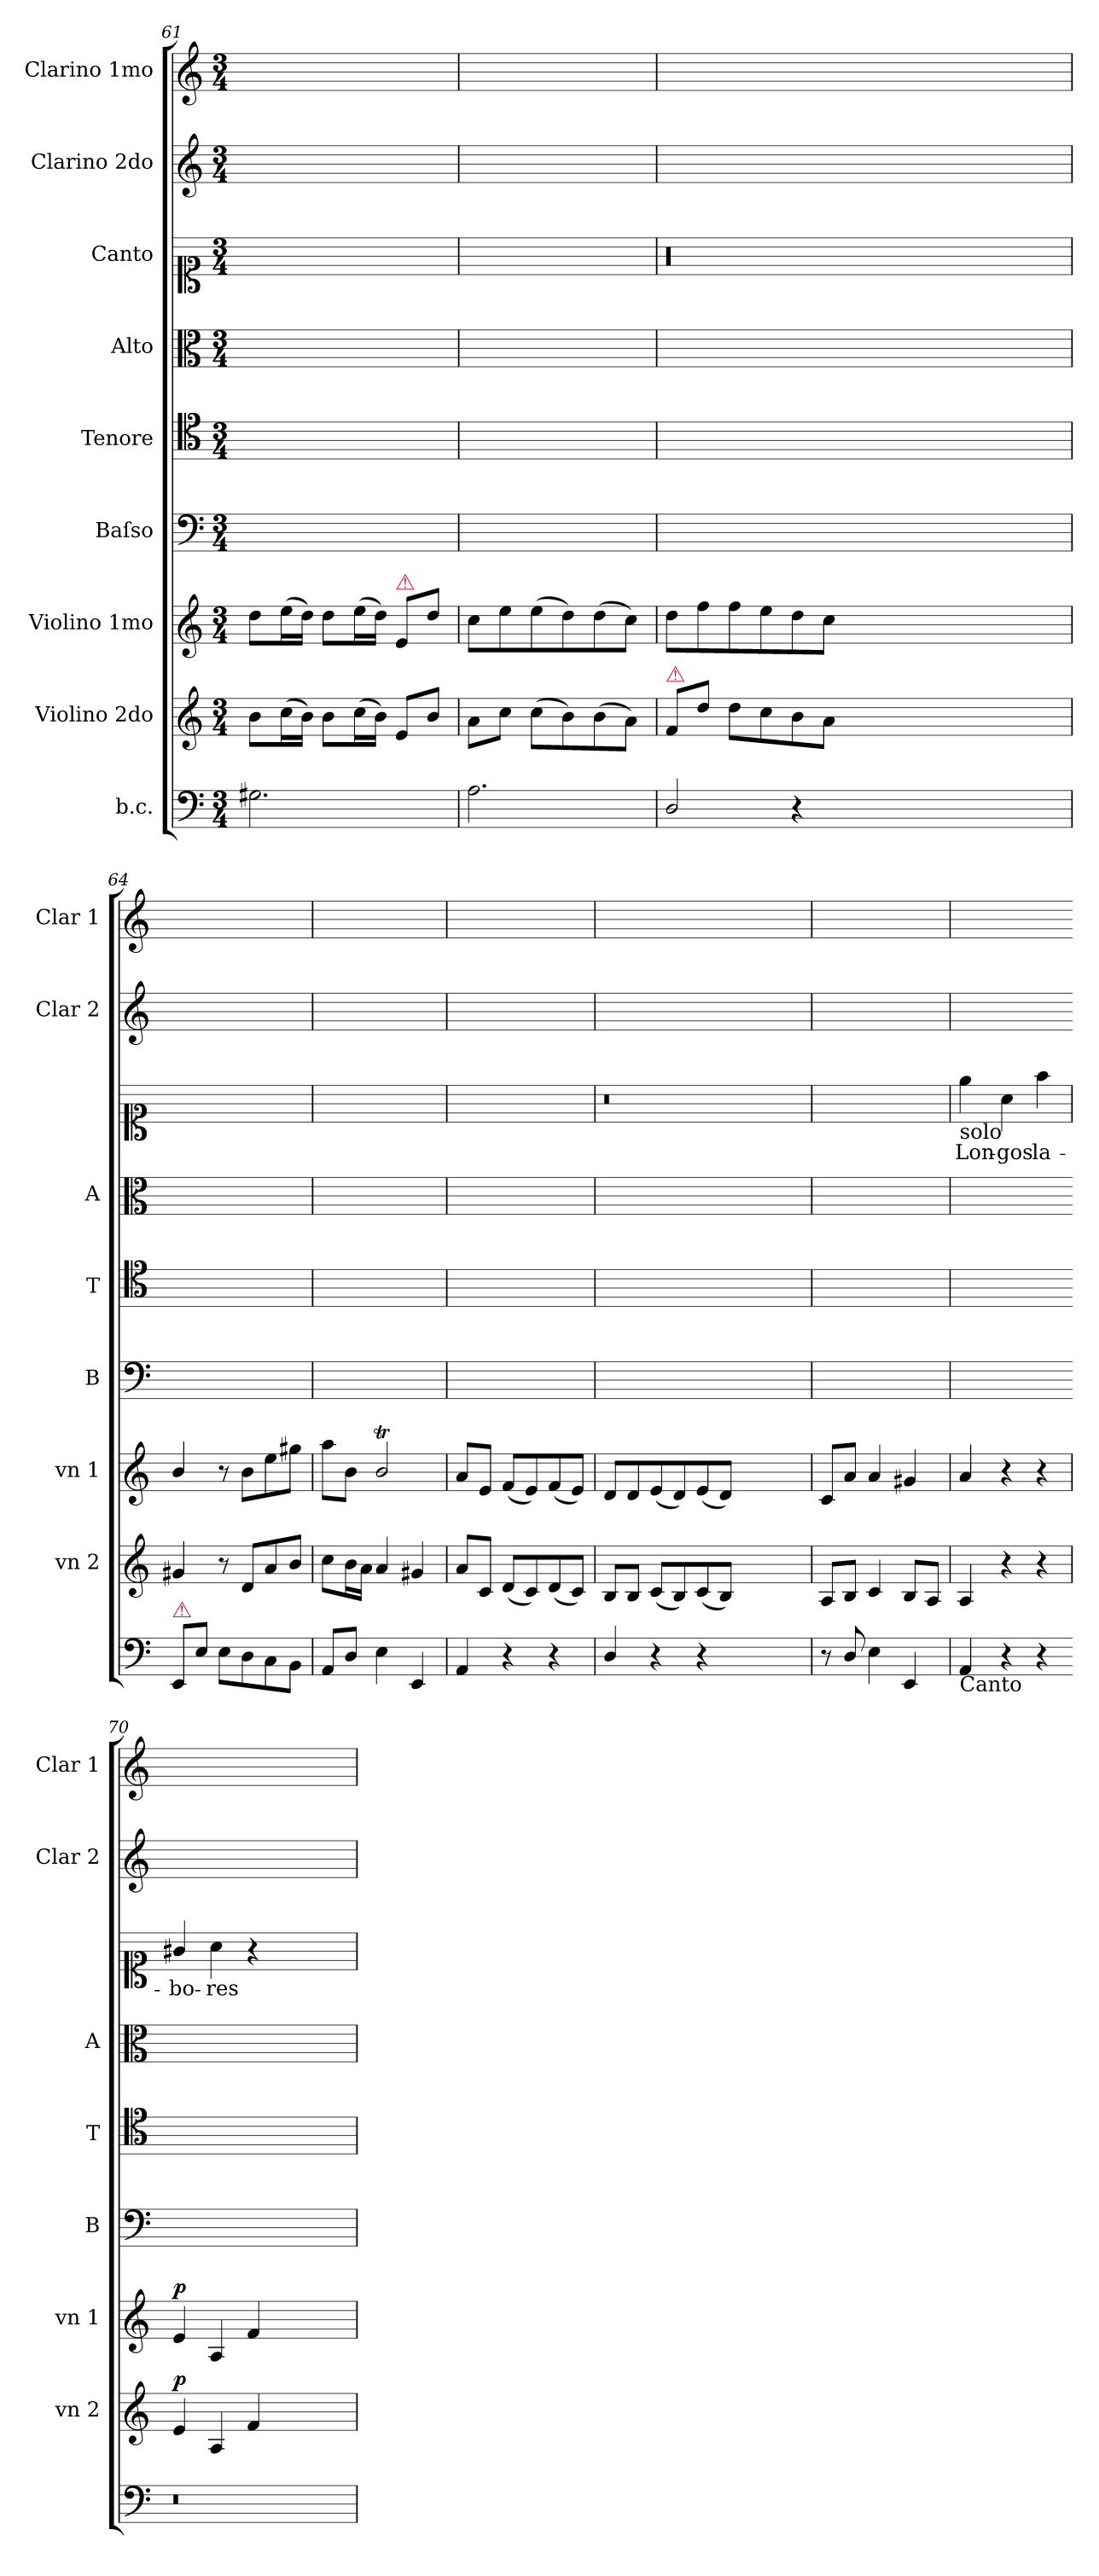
**kern	**kern	**dynam	**kern	**dynam	**kern	**kern	**kern	**kern	**text	**kern	**kern
*part9	*part8	*part8	*part7	*part7	*part6	*part5	*part4	*part3	*part3	*part2	*part1
*staff9	*staff8	*staff8	*staff7	*staff7	*staff6	*staff5	*staff4	*staff3	*staff3	*staff2	*staff1
*I"b.c.	*I"Violino 2do	*	*I"Violino 1mo	*	*I"Baſso	*I"Tenore	*I"Alto	*I"Canto	*	*I"Clarino 2do	*I"Clarino 1mo
*	*I'vn 2	*	*I'vn 1	*	*I'B	*I'T	*I'A	*	*	*I'Clar 2	*I'Clar 1
*clefF4	*clefG2	*	*clefG2	*	*clefF4	*clefC4	*clefC3	*clefC1	*	*clefG2	*clefG2
*k[]	*k[]	*	*k[]	*	*k[]	*k[]	*k[]	*k[]	*	*k[]	*k[]
*M3/4	*M3/4	*	*M3/4	*	*M3/4	*M3/4	*M3/4	*M3/4	*	*M3/4	*M3/4
=61	=61	=61	=61	=61	=61	=61	=61	=61	=61	=61	=61
2.G#X\	8b\L	.	8dd\L	.	2.ryy	2.ryy	2.ryy	2.ryy	.	2.ryy	2.ryy
.	(16cc\L	.	(16ee\L	.	.	.	.	.	.	.	.
.	16b\JJ)	.	16dd\JJ)	.	.	.	.	.	.	.	.
.	8b\L	.	8dd\L	.	.	.	.	.	.	.	.
.	(16cc\L	.	(16ee\L	.	.	.	.	.	.	.	.
.	16b\JJ)	.	16dd\JJ)	.	.	.	.	.	.	.	.
!	!	!	!LO:TX:a:color=crimson:t=⚠	!	!	!	!	!	!	!	!
.	8e/L	.	8e/L	.	.	.	.	.	.	.	.
.	8b/J	.	8dd\J	.	.	.	.	.	.	.	.
=62	=62	=62	=62	=62	=62	=62	=62	=62	=62	=62	=62
2.A\	8a\L	.	8cc\L	.	2.ryy	2.ryy	2.ryy	2.ryy	.	2.ryy	2.ryy
.	8cc\J	.	8ee\	.	.	.	.	.	.	.	.
.	(8cc\L	.	(8ee\	.	.	.	.	.	.	.	.
.	8b\)	.	8dd\)	.	.	.	.	.	.	.	.
.	(8b\	.	(8dd\	.	.	.	.	.	.	.	.
.	8a\J)	.	8cc\J)	.	.	.	.	.	.	.	.
=63	=63	=63	=63	=63	=63	=63	=63	=63	=63	=63	=63
!	!LO:TX:a:color=crimson:t=⚠	!	!	!	!	!	!	!	!	!	!
!	!	!	!	!	!	!	!	!LO:N:vis=00	!	!	!
2D/	8f/L	.	8dd\L	.	2.ryy	2.ryy	2.ryy	0.r	.	2.ryy	2.ryy
.	8dd\J	.	8ff\	.	.	.	.	.	.	.	.
.	8dd\L	.	8ff\	.	.	.	.	.	.	.	.
.	8cc\	.	8ee\	.	.	.	.	.	.	.	.
4r	8b\	.	8dd\	.	.	.	.	.	.	.	.
.	8a\J	.	8cc\J	.	.	.	.	.	.	.	.
0ryy	0ryy	.	0ryy	.	0ryy	0ryy	0ryy	.	.	0ryy	0ryy
4ryy	4ryy	.	4ryy	.	4ryy	4ryy	4ryy	.	.	4ryy	4ryy
=64	=64	=64	=64	=64	=64	=64	=64	=64	=64	=64	=64
!LO:TX:a:color=crimson:t=⚠	!	!	!	!	!	!	!	!	!	!	!
8EE/L	4g#X/	.	4b/	.	2.ryy	2.ryy	2.ryy	2.ryy	.	2.ryy	2.ryy
8E\J	.	.	.	.	.	.	.	.	.	.	.
8E\L	8r	.	8r	.	.	.	.	.	.	.	.
8D\	8d/L	.	8b\L	.	.	.	.	.	.	.	.
8C\	8a/	.	8ee\	.	.	.	.	.	.	.	.
8BB\J	8b/J	.	8gg#X\J	.	.	.	.	.	.	.	.
=65	=65	=65	=65	=65	=65	=65	=65	=65	=65	=65	=65
8AA/L	8cc\L	.	8aa\L	.	2.ryy	2.ryy	2.ryy	2.ryy	.	2.ryy	2.ryy
8D/J	16b\L	.	8b\J	.	.	.	.	.	.	.	.
.	16a\JJ	.	.	.	.	.	.	.	.	.	.
4E\	4a/	.	2bt/	.	.	.	.	.	.	.	.
4EE/	4g#X/	.	.	.	.	.	.	.	.	.	.
=66	=66	=66	=66	=66	=66	=66	=66	=66	=66	=66	=66
4AA/	8a/L	.	8a/L	.	2.ryy	2.ryy	2.ryy	2.ryy	.	2.ryy	2.ryy
.	8c/J	.	8e/J	.	.	.	.	.	.	.	.
4r	(8d/L	.	(8f/L	.	.	.	.	.	.	.	.
.	8c/)	.	8e/)	.	.	.	.	.	.	.	.
4r	(8d/	.	(8f/	.	.	.	.	.	.	.	.
.	8c/J)	.	8e/J)	.	.	.	.	.	.	.	.
=67	=67	=67	=67	=67	=67	=67	=67	=67	=67	=67	=67
!	!	!	!	!	!	!	!	!LO:N:vis=0	!	!	!
4D/	8B/L	.	8d/L	.	2.ryy	2.ryy	2.ryy	1.r	.	2.ryy	2.ryy
.	8B/J	.	8d/	.	.	.	.	.	.	.	.
4r	(8c/L	.	(8e/	.	.	.	.	.	.	.	.
.	8B/)	.	8d/)	.	.	.	.	.	.	.	.
4r	(8c/	.	(8e/	.	.	.	.	.	.	.	.
.	8B/J)	.	8d/J)	.	.	.	.	.	.	.	.
2.ryy	2.ryy	.	2.ryy	.	2.ryy	2.ryy	2.ryy	.	.	2.ryy	2.ryy
=68	=68	=68	=68	=68	=68	=68	=68	=68	=68	=68	=68
8r	8A/L	.	8c/L	.	2.ryy	2.ryy	2.ryy	2.ryy	.	2.ryy	2.ryy
8D/	8B/J	.	8a/J	.	.	.	.	.	.	.	.
4E\	4c/	.	4a/	.	.	.	.	.	.	.	.
4EE/	8B/L	.	4g#X/	.	.	.	.	.	.	.	.
.	8A/J	.	.	.	.	.	.	.	.	.	.
=69	=69	=69	=69	=69	=69	=69	=69	=69	=69	=69	=69
!	!	!	!	!	!	!	!	!LO:TX:b:t=solo	!	!	!
!LO:TX:b:t=Canto	!	!	!	!	!	!	!	!	!	!	!
4AA/	4A/	.	4a/	.	2.ryy	2.ryy	2.ryy	4ee\	Lon-	2.ryy	2.ryy
4r	4r	.	4r	.	.	.	.	4a\	-gos	.	.
4r	4r	.	4r	.	.	.	.	4ff\	la-	.	.
=70-	=70	=70	=70	=70	=70	=70	=70	=70	=70	=70	=70
!LO:N:vis=0	!	!LO:DY:a	!	!LO:DY:a	!	!	!	!	!	!	!
1.r	4e/	p	4e/	p	2.ryy	2.ryy	2.ryy	4g#X/	-bo-	2.ryy	2.ryy
.	4A/	.	4A/	.	.	.	.	4a\	-res	.	.
.	4f/	.	4f/	.	.	.	.	4r	.	.	.
.	2.ryy	.	2.ryy	.	2.ryy	2.ryy	2.ryy	2.ryy	.	2.ryy	2.ryy
=	=	=	=	=	=	=	=	=	=	=	=
*-	*-	*-	*-	*-	*-	*-	*-	*-	*-	*-	*-
